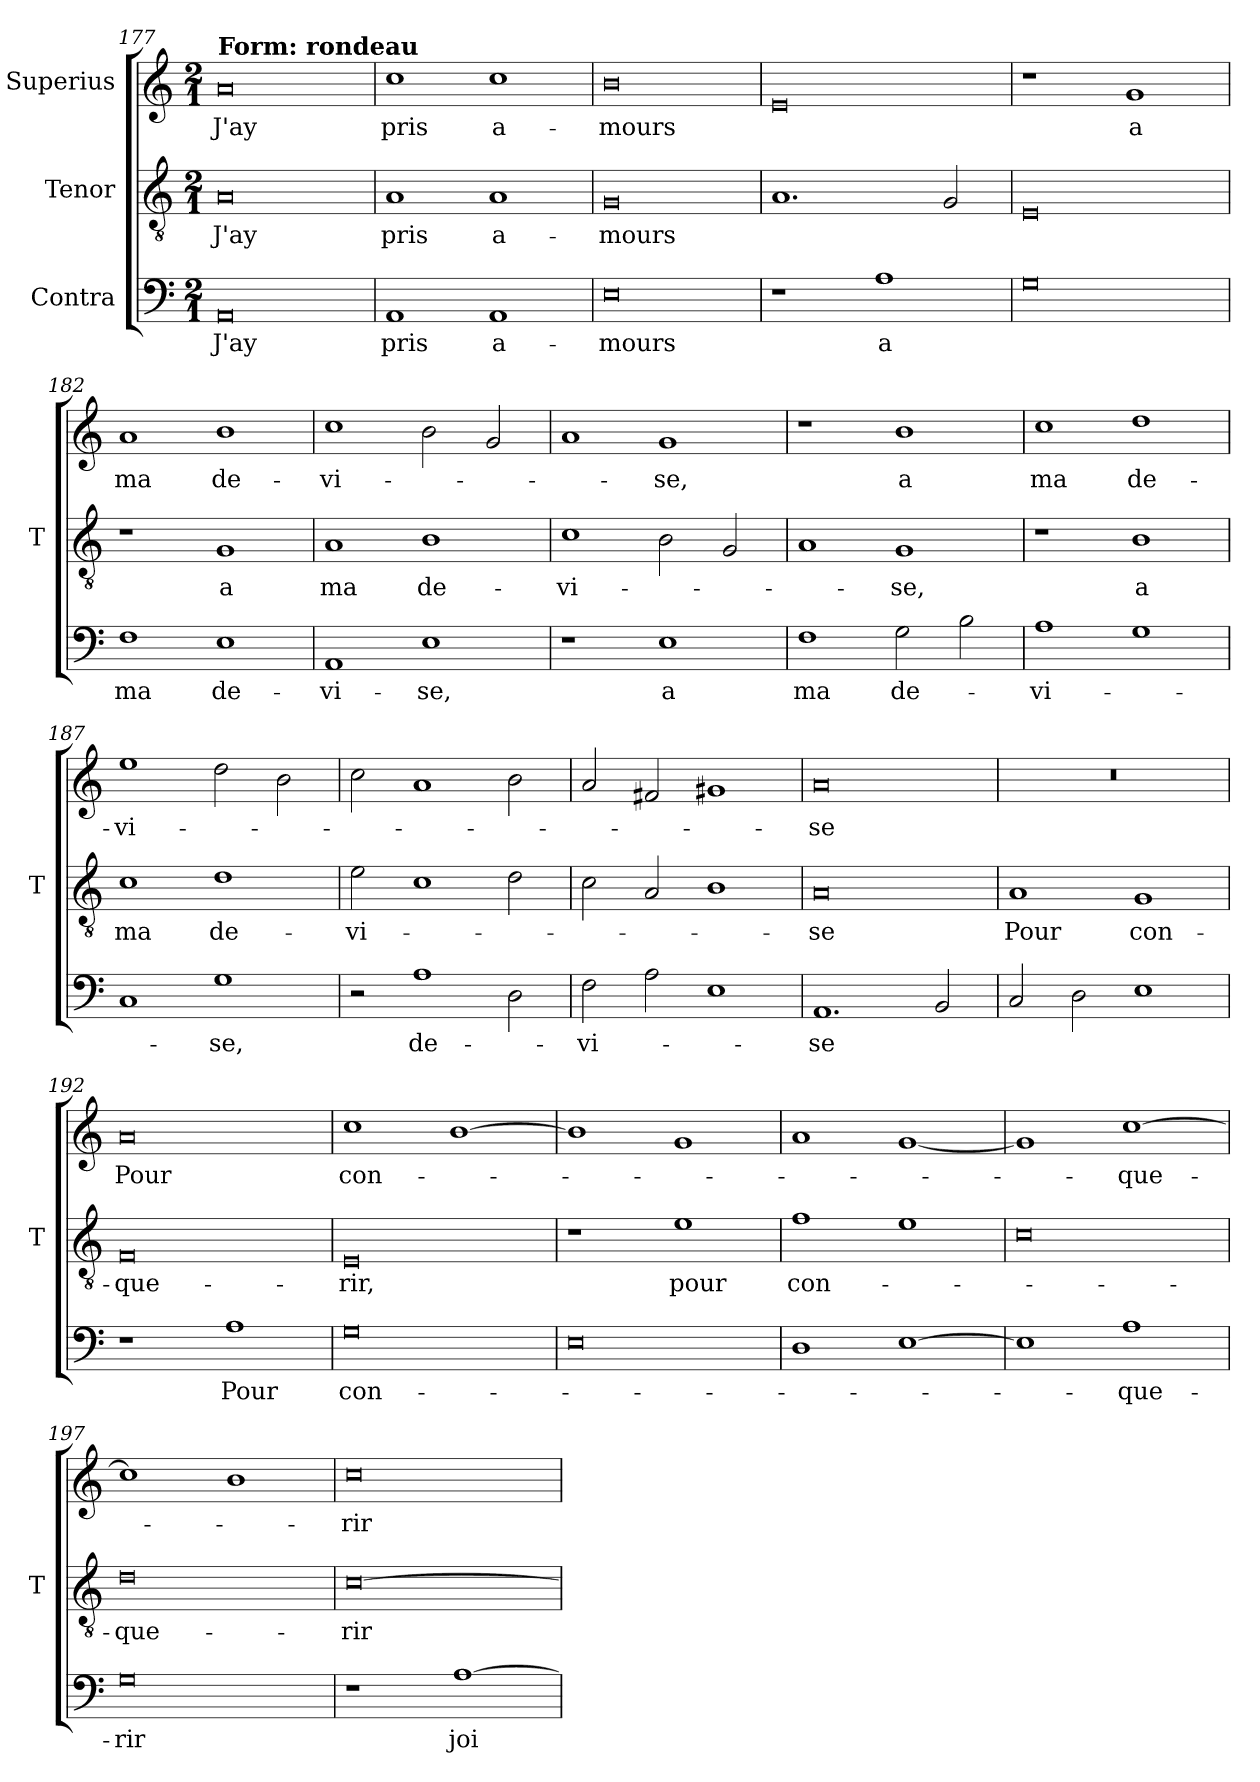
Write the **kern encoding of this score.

**kern	**text	**kern	**text	**kern	**text
*part3	*part3	*part2	*part2	*part1	*part1
*staff3	*staff3	*staff2	*staff2	*staff1	*staff1
*I"Contra	*	*I"Tenor	*	*I"Superius	*
*	*	*I'T	*	*	*
*clefF4	*	*clefGv2	*	*clefG2	*
*k[]	*	*k[]	*	*k[]	*
*a:	*	*a:	*	*a:	*
*M2/1	*	*M2/1	*	*M2/1	*
=177	=177	=177	=177	=177	=177
!	!	!	!	!LO:TX:a:B:t=Form&colon; rondeau	!
0AA	J'ay	0A	J'ay	0a	J'ay
=178	=178	=178	=178	=178	=178
1AA	pris	1A	pris	1cc	pris
1AA	a-	1A	a-	1cc	a-
=179	=179	=179	=179	=179	=179
0E	-mours	0G	-mours	0b	-mours
=180	=180	=180	=180	=180	=180
1r	.	1.A	.	0e	.
1A	a	.	.	.	.
.	.	2G	.	.	.
=181	=181	=181	=181	=181	=181
0G	.	0E	.	1r	.
.	.	.	.	1g	a
=182	=182	=182	=182	=182	=182
1F	ma	1r	.	1a	ma
1E	de-	1G	a	1b	de-
=183	=183	=183	=183	=183	=183
1AA	-vi-	1A	ma	1cc	-vi-
1E	-se,	1B	de-	2b	.
.	.	.	.	2g	.
=184	=184	=184	=184	=184	=184
1r	.	1c	-vi-	1a	.
1E	a	2B	.	1g	-se,
.	.	2G	.	.	.
=185	=185	=185	=185	=185	=185
1F	ma	1A	.	1r	.
2G	de-	1G	-se,	1b	a
2B	.	.	.	.	.
=186	=186	=186	=186	=186	=186
1A	-vi-	1r	.	1cc	ma
1G	.	1B	a	1dd	de-
=187	=187	=187	=187	=187	=187
1C	.	1c	ma	1ee	-vi-
1G	-se,	1d	de-	2dd	.
.	.	.	.	2b	.
=188	=188	=188	=188	=188	=188
2r	.	2e	-vi-	2cc	.
1A	de-	1c	.	1a	.
2D	.	2d	.	2b	.
=189	=189	=189	=189	=189	=189
2F	-vi-	2c	.	2a	.
2A	.	2A	.	2f#X	.
1E	.	1B	.	1g#X	.
=190	=190	=190	=190	=190	=190
1.AA	-se	0A	-se	0a	-se
2BB	.	.	.	.	.
=191	=191	=191	=191	=191	=191
2C	.	1A	Pour	0r	.
2D	.	.	.	.	.
1E	.	1G	con-	.	.
=192	=192	=192	=192	=192	=192
1r	.	0F	-que-	0a	Pour
1A	Pour	.	.	.	.
=193	=193	=193	=193	=193	=193
0G	con-	0E	-rir,	1cc	con-
.	.	.	.	[1b	.
=194	=194	=194	=194	=194	=194
0E	.	1r	.	1b]	.
.	.	1e	pour	1g	.
=195	=195	=195	=195	=195	=195
1D	.	1f	con-	1a	.
[1E	.	1e	.	[1g	.
=196	=196	=196	=196	=196	=196
1E]	.	0c	.	1g]	.
1A	-que-	.	.	[1cc	-que-
=197	=197	=197	=197	=197	=197
0G	-rir	0d	-que-	1cc]	.
.	.	.	.	1b	.
=198	=198	=198	=198	=198	=198
1r	.	[0c	-rir	0cc	-rir
[1A	joi-	.	.	.	.
=	=	=	=	=	=
*-	*-	*-	*-	*-	*-
